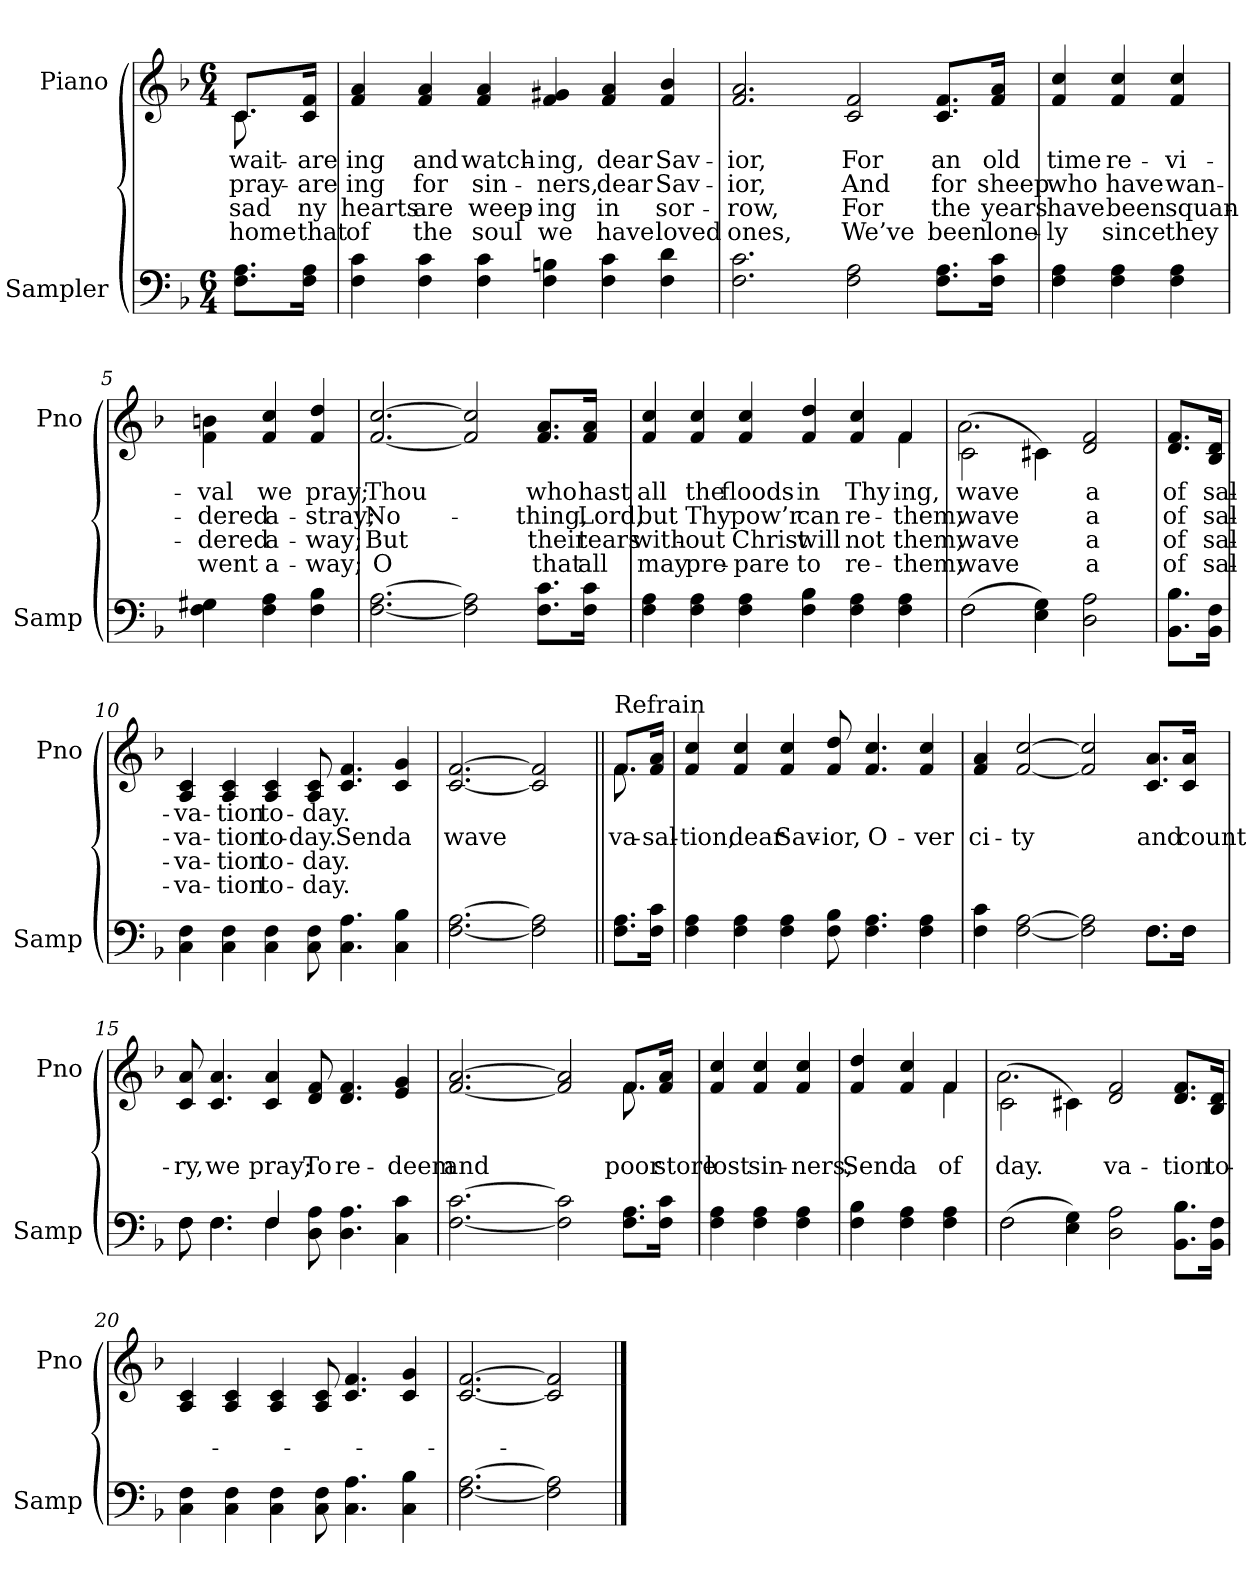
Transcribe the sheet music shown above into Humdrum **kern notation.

**kern	**kern	**text	**text	**text	**text
*part2	*part1	*part1	*part1	*part1	*part1
*staff2	*staff1	*staff1	*staff1	*staff1	*staff1
*I"Sampler	*I"Piano	*	*	*	*
*I'Samp	*I'Pno	*	*	*	*
*clefF4	*clefG2	*	*	*	*
*k[b-]	*k[b-]	*	*	*	*
*F:	*F:	*	*	*	*
*M6/4	*M6/4	*	*	*	*
=1	=1	=1	=1	=1	=1
*	*^	*	*	*	*
8.F\ 8.A\L	8.c/L	8.c	wait-	pray-	sad	home
16F\ 16A\Jk	16c/ 16f/Jk	16ryy	are	are	-ny	that
*	*v	*v	*	*	*	*
=2	=2	=2	=2	=2	=2
4F 4c	4f 4a	-ing	-ing	hearts	of
4F 4c	4f 4a	and	for	are	the
4F 4c	4f 4a	watch-	sin-	weep-	soul
4F 4Bn	4f 4g#X	-ing,	-ners,	-ing	we
4F 4c	4f 4a	dear	dear	in	have
4F 4d	4f 4b-	Sav-	Sav-	sor-	loved
=3	=3	=3	=3	=3	=3
2.F 2.c	2.f 2.a	-ior,	-ior,	-row,	ones,
2F 2A	2c 2f	For	And	For	We’ve
8.F\ 8.A\L	8.c/ 8.f/L	an	for	the	been
16F\ 16c\Jk	16f/ 16a/Jk	old	sheep	years	lone-
=4	=4	=4	=4	=4	=4
4F 4A	4f 4cc	time	who	have	-ly
4F 4A	4f 4cc	re-	have	been	since
4F 4A	4f 4cc	-vi-	wan-	squan-	they
=5	=5	=5	=5	=5	=5
4F 4G#X	4f\ 4bn\	-val	-dered	-dered	went
4F 4A	4f 4cc	we	a-	a-	a-
4F 4B-	4f 4dd	pray;	-stray;	-way;	-way;
=6	=6	=6	=6	=6	=6
[2.F [2.A	[2.f [2.cc	Thou	No-	But	O
2F] 2A]	2f] 2cc]	.	.	.	.
8.F\ 8.c\L	8.f/ 8.a/L	who	-thing,	their	that
16F\ 16c\Jk	16f/ 16a/Jk	hast	Lord,	tears	all
=7	=7	=7	=7	=7	=7
*	*^	*	*	*	*
4F 4A	4f 4cc	4ryy	all	but	with-	may
*	*v	*v	*	*	*	*
4F 4A	4f 4cc	the	Thy	-out	pre-
4F 4A	4f 4cc	floods	pow’r	Christ	-pare
4F 4B-	4f 4dd	in	can	will	to
4F 4A	4f 4cc	Thy	re-	not	re-
*	*^	*	*	*	*
4F 4A	4f/	4f	-ing,	them,	them,	them;
=8	=8	=8	=8	=8	=8	=8
*^	*	*	*	*	*	*
(2F\	2F	(2c\	2.a	wave	wave	wave	wave
4E 4G)	2.ryy	4c#X\)	.	.	.	.	.
2D 2A	.	2d 2f	2ryy	a	a	a	a
*v	*v	*	*	*	*	*	*
*	*v	*v	*	*	*	*
=9	=9	=9	=9	=9	=9
8.BB-\ 8.B-\L	8.d/ 8.f/L	of	of	of	of
16BB-\ 16F\Jk	16B-/ 16d/Jk	sal-	sal-	sal-	sal-
=10	=10	=10	=10	=10	=10
4C 4F	4A 4c	-va-	-va-	-va-	-va-
4C 4F	4A 4c	-tion	-tion	-tion	-tion
4C 4F	4A 4c	to-	to-	to-	to-
8C 8F	8A 8c	-day.	-day.	-day.	-day.
4.C 4.A	4.c 4.f	.	Send	.	.
4C 4B-	4c 4g	.	a	.	.
=11	=11	=11	=11	=11	=11
[2.F [2.A	[2.c [2.f	.	wave	.	.
2F] 2A]	2c] 2f]	.	.	.	.
=12||	=12||	=12||	=12||	=12||	=12||
*	*^	*	*	*	*
!	!LO:TX:t=Refrain	!	!	!	!	!
8.F\ 8.A\L	8.f/L	8.f	.	-va-	.	.
16F\ 16c\Jk	16f/ 16a/Jk	16ryy	.	sal-	.	.
*	*v	*v	*	*	*	*
=13	=13	=13	=13	=13	=13
4F 4A	4f 4cc	.	-tion,	.	.
4F 4A	4f 4cc	.	dear	.	.
4F 4A	4f 4cc	.	Sav-	.	.
8F 8B-	8f 8dd	.	-ior,	.	.
4.F 4.A	4.f 4.cc	.	O-	.	.
4F 4A	4f 4cc	.	-ver	.	.
=14	=14	=14	=14	=14	=14
*^	*	*	*	*	*
4F 4c	4ryy	4f 4a	.	ci-	.	.
*v	*v	*	*	*	*	*
[2F [2A	[2f [2cc	.	-ty	.	.
2F] 2A]	2f] 2cc]	.	.	.	.
*^	*	*	*	*	*
8.F\L	8.F\L	8.c/ 8.a/L	.	and	.	.
16F\Jk	16F\Jk	16c/ 16a/Jk	.	count-	.	.
=15	=15	=15	=15	=15	=15	=15
8F\	8F	8c 8a	.	-ry,	.	.
4.F\	4.F	4.c 4.a	.	we	.	.
4F/	4F	4c 4a	.	pray;	.	.
8D 8A	2.ryy	8d 8f	.	To	.	.
4.D 4.A	.	4.d 4.f	.	re-	.	.
4C 4c	.	4e 4g	.	-deem	.	.
*v	*v	*	*	*	*	*
=16	=16	=16	=16	=16	=16
*	*^	*	*	*	*
[2.F [2.c	[2.f [2.a	4ryy	.	and	.	.
*	*v	*v	*	*	*	*
2F] 2c]	2f] 2a]	.	.	.	.
*	*^	*	*	*	*
8.F\ 8.A\L	8.f/L	8.f	.	poor	.	.
16F\ 16c\Jk	16f/ 16a/Jk	16ryy	.	-store	.	.
*	*v	*v	*	*	*	*
=17	=17	=17	=17	=17	=17
4F 4A	4f 4cc	.	lost	.	.
4F 4A	4f 4cc	.	sin-	.	.
4F 4A	4f 4cc	.	-ners;	.	.
=18	=18	=18	=18	=18	=18
*	*^	*	*	*	*
4F 4B-	4f 4dd	2ryy	.	Send	.	.
4F 4A	4f 4cc	.	.	a	.	.
4F 4A	4f/	4f	.	of	.	.
=19	=19	=19	=19	=19	=19	=19
*^	*	*	*	*	*	*
(2F\	2F	(2c\	2.a	.	-day.	.	.
4E 4G)	1ryy	4c#X\)	.	.	.	.	.
2D 2A	.	2d 2f	2.ryy	.	-va-	.	.
8.BB-\ 8.B-\L	.	8.d/ 8.f/L	.	.	-tion	.	.
16BB-\ 16F\Jk	.	16B-/ 16d/Jk	.	.	to-	.	.
*v	*v	*	*	*	*	*	*
*	*v	*v	*	*	*	*
=20	=20	=20	=20	=20	=20
4C 4F	4A 4c	.	.	.	.
4C 4F	4A 4c	.	.	.	.
4C 4F	4A 4c	.	.	.	.
8C 8F	8A 8c	.	.	.	.
4.C 4.A	4.c 4.f	.	.	.	.
4C 4B-	4c 4g	.	.	.	.
=21	=21	=21	=21	=21	=21
[2.F [2.A	[2.c [2.f	.	.	.	.
2F] 2A]	2c] 2f]	.	.	.	.
==	==	==	==	==	==
*-	*-	*-	*-	*-	*-
